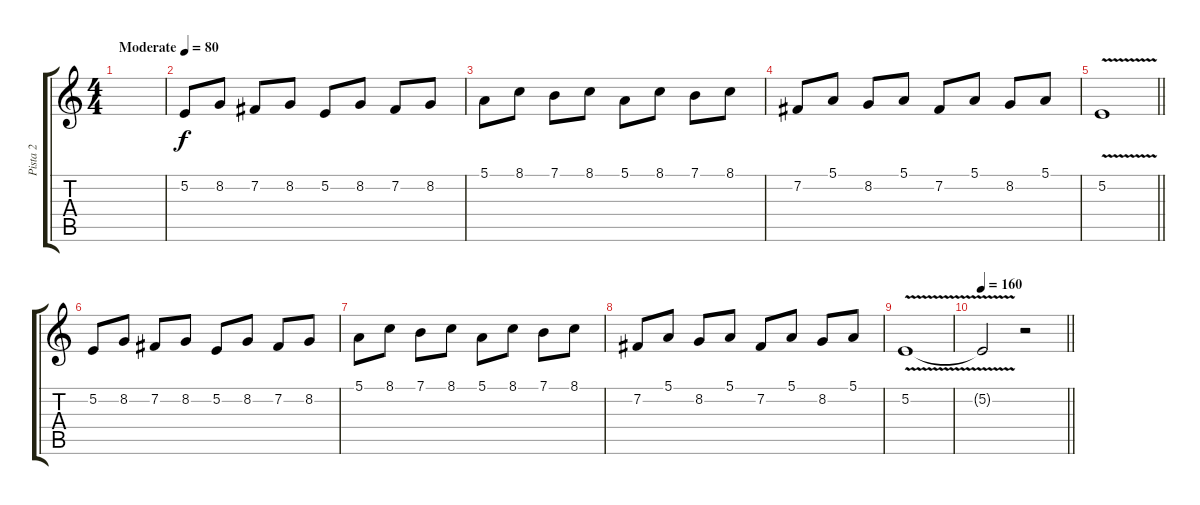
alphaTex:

\track ("Pista 2" "Pista 2") {instrument stringensemble2}
\staff {score tabs}
\tuning (E4 B3 G3 D3 A2 E2) {hide}
\ts (4 4)
\tempo (80 "Moderate")
\clef g2
\ks c
|
5.2.8 8.2.8 7.2.8 8.2.8 5.2.8 8.2.8 7.2.8 8.2.8 |
5.1.8 8.1.8 7.1.8 8.1.8 5.1.8 8.1.8 7.1.8 8.1.8 |
7.2.8 5.1.8 8.2.8 5.1.8 7.2.8 5.1.8 8.2.8 5.1.8 |
\barLineRight lightlight
5.2{v}.1 |
5.2.8 8.2.8 7.2.8 8.2.8 5.2.8 8.2.8 7.2.8 8.2.8 |
5.1.8 8.1.8 7.1.8 8.1.8 5.1.8 8.1.8 7.1.8 8.1.8 |
7.2.8 5.1.8 8.2.8 5.1.8 7.2.8 5.1.8 8.2.8 5.1.8 |
5.2{v}.1 |
\tempo 160
\barLineRight lightlight
5.2{t}.2 r.2
